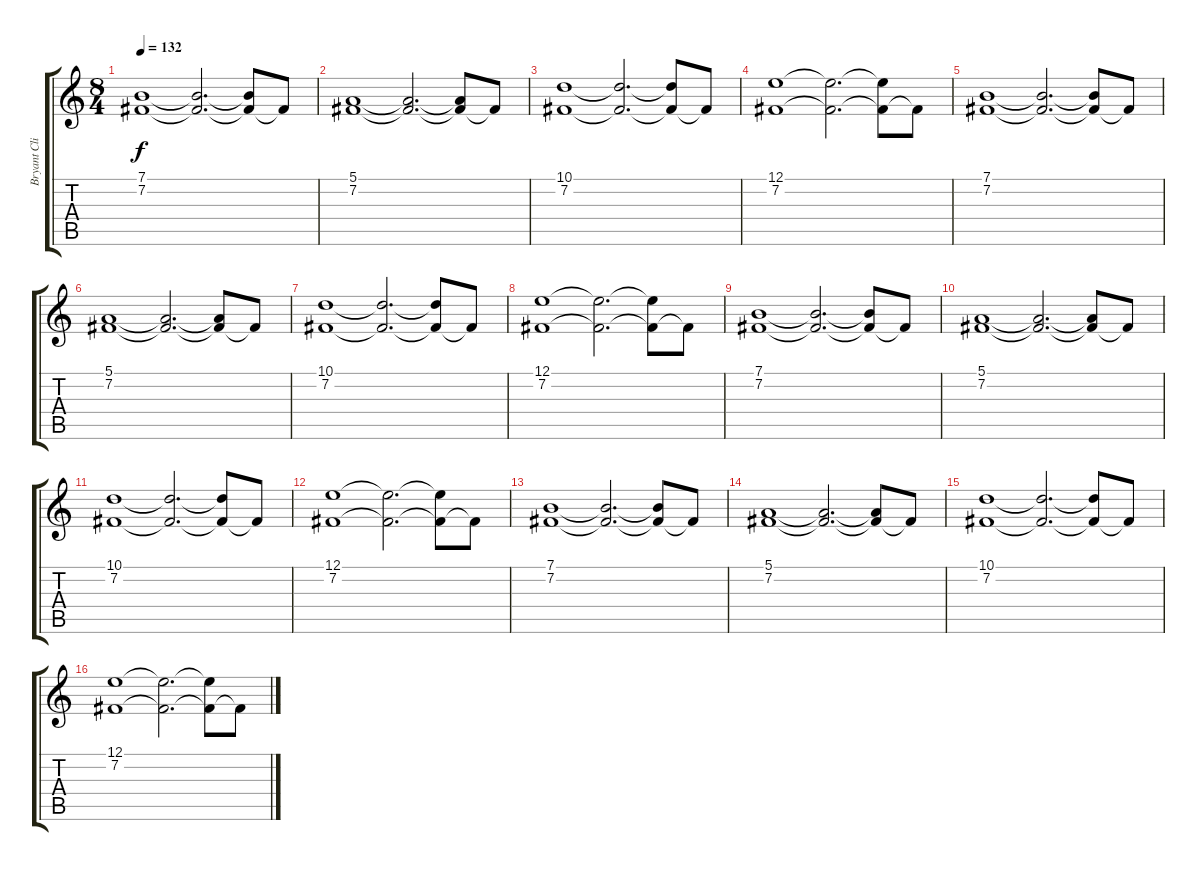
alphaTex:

\track ("Bryant Clifford Meyer " "Bryant Cli") {instrument pad2warm}
\staff {score tabs}
\tuning (E4 B3 G3 D3 A2 E2) {hide}
\ts (8 4)
\tempo 132
\clef g2
\ks c
(7.1 7.2).1{dy f} (7.1{t} 7.2{t}).2{d} (7.1{t} 7.2{t}).8 7.2{t}.8 |
(5.1 7.2).1 (5.1{t} 7.2{t}).2{d} (5.1{t} 7.2{t}).8 7.2{t}.8 |
(10.1 7.2).1 (10.1{t} 7.2{t}).2{d} (10.1{t} 7.2{t}).8 7.2{t}.8 |
(12.1 7.2).1 (12.1{t} 7.2{t}).2{d} (12.1{t} 7.2{t}).8 7.2{t}.8 |
(7.1 7.2).1 (7.1{t} 7.2{t}).2{d} (7.1{t} 7.2{t}).8 7.2{t}.8 |
(5.1 7.2).1 (5.1{t} 7.2{t}).2{d} (5.1{t} 7.2{t}).8 7.2{t}.8 |
(10.1 7.2).1 (10.1{t} 7.2{t}).2{d} (10.1{t} 7.2{t}).8 7.2{t}.8 |
(12.1 7.2).1 (12.1{t} 7.2{t}).2{d} (12.1{t} 7.2{t}).8 7.2{t}.8 |
(7.1 7.2).1 (7.1{t} 7.2{t}).2{d} (7.1{t} 7.2{t}).8 7.2{t}.8 |
(5.1 7.2).1 (5.1{t} 7.2{t}).2{d} (5.1{t} 7.2{t}).8 7.2{t}.8 |
(10.1 7.2).1 (10.1{t} 7.2{t}).2{d} (10.1{t} 7.2{t}).8 7.2{t}.8 |
(12.1 7.2).1 (12.1{t} 7.2{t}).2{d} (12.1{t} 7.2{t}).8 7.2{t}.8 |
(7.1 7.2).1 (7.1{t} 7.2{t}).2{d} (7.1{t} 7.2{t}).8 7.2{t}.8 |
(5.1 7.2).1 (5.1{t} 7.2{t}).2{d} (5.1{t} 7.2{t}).8 7.2{t}.8 |
(10.1 7.2).1 (10.1{t} 7.2{t}).2{d} (10.1{t} 7.2{t}).8 7.2{t}.8 |
(12.1 7.2).1 (12.1{t} 7.2{t}).2{d} (12.1{t} 7.2{t}).8 7.2{t}.8
